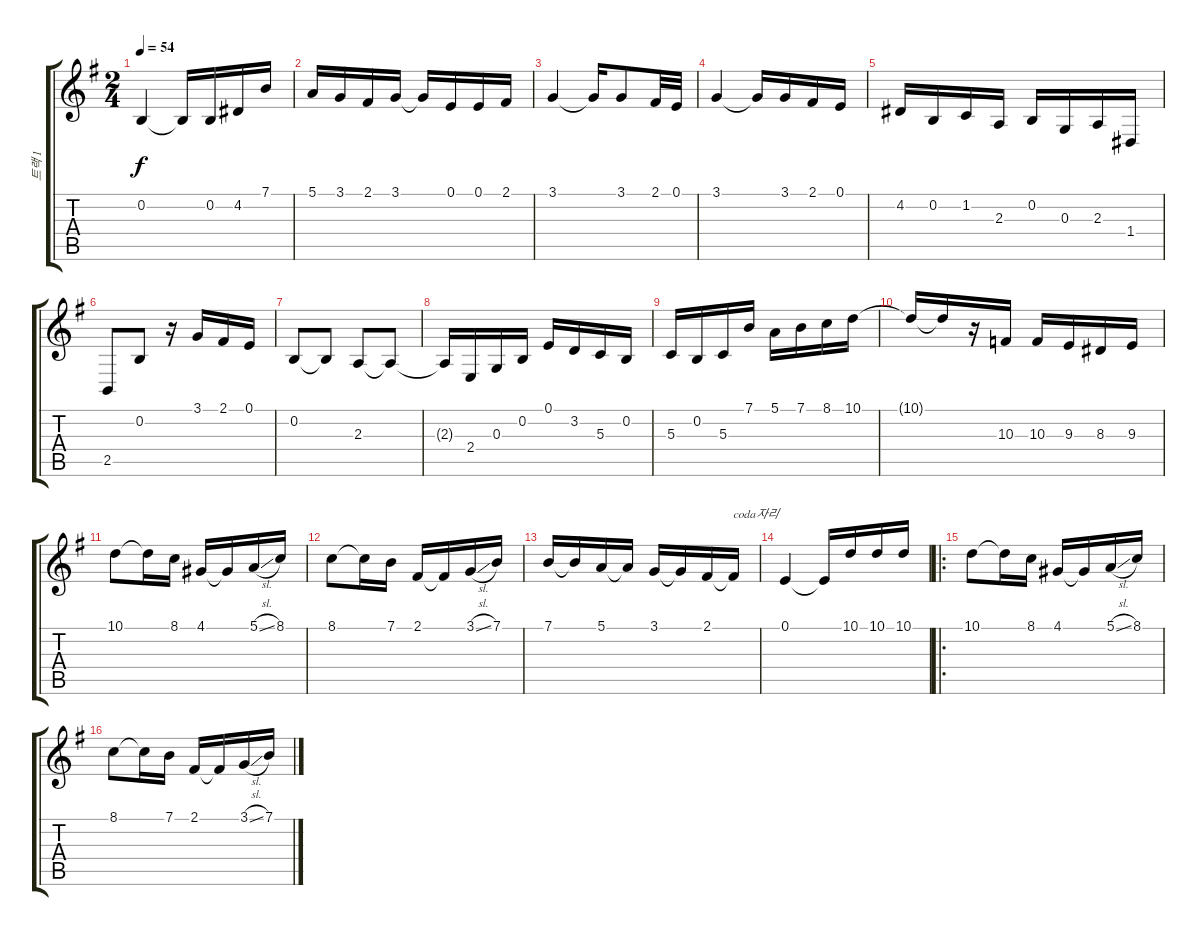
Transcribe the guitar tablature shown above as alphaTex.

\track ("트랙 1" "트랙 1") {instrument violin}
\staff {score tabs}
\tuning (E4 B3 G3 D3 A2 E2) {hide}
\ts (2 4)
\tempo 54
\clef g2
\ks g
0.2.4{dy f} 0.2{t}.16 0.2.16 4.2.16 7.1.16 |
5.1.16 3.1.16 2.1.16 3.1.16 3.1{t}.16 0.1.16 0.1.16 2.1.16 |
3.1.4 3.1{t}.16 3.1.8 2.1.32 0.1.32 |
3.1.4 3.1{t}.16 3.1.16 2.1.16 0.1.16 |
4.2.16 0.2.16 1.2.16 2.3.16 0.2.16 0.3.16 2.3.16 1.4.16 |
2.5.8 0.2.8 r.16 3.1.16 2.1.16 0.1.16 |
0.2.8 0.2{t}.8 2.3.8 2.3{t}.8 |
2.3{t}.16 2.4.16 0.3.16 0.2.16 0.1.16 3.2.16 5.3.16 0.2.16 |
5.3.16 0.2.16 5.3.16 7.1.16 5.1.16 7.1.16 8.1.16 10.1.16 |
10.1{t}.16 10.1{t}.16 r.16 10.3.16 10.3.16 9.3.16 8.3.16 9.3.16 |
10.1.8 10.1{t}.16 8.1.16 4.1.16 4.1{t}.16 5.1{sl}.16 8.1.16 |
8.1.8 8.1{t}.16 7.1.16 2.1.16 2.1{t}.16 3.1{sl}.16 7.1.16 |
7.1.16 7.1{t}.16 5.1.16 5.1{t}.16 3.1.16 3.1{t}.16 2.1.16 2.1{t}.16{txt "coda자리"} |
0.1.4 0.1{t}.16 10.1.16 10.1.16 10.1.16 |
\ro
10.1.8 10.1{t}.16 8.1.16 4.1.16 4.1{t}.16 5.1{sl}.16 8.1.16 |
8.1.8 8.1{t}.16 7.1.16 2.1.16 2.1{t}.16 3.1{sl}.16 7.1.16
